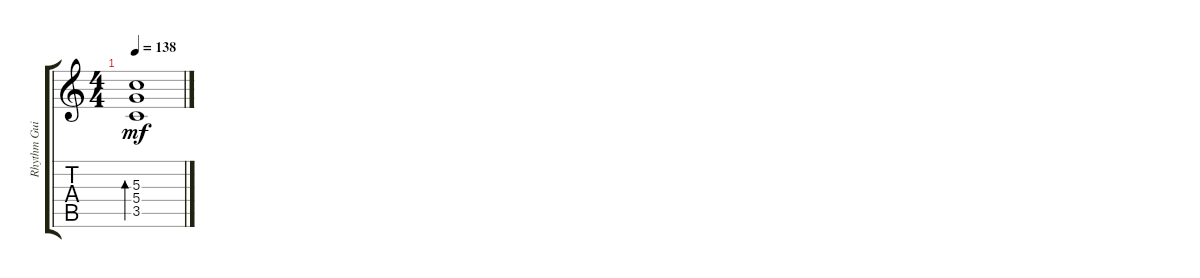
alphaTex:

\track ("Rhythm Guitar" "Rhythm Gui") {instrument electricguitarclean}
\staff {score tabs}
\tuning (E4 B3 G3 D3 A2 E2) {hide}
\ts (4 4)
\tempo 138
\clef g2
\ks c
(5.3 5.4 3.5).1{bd 30 dy mf}
